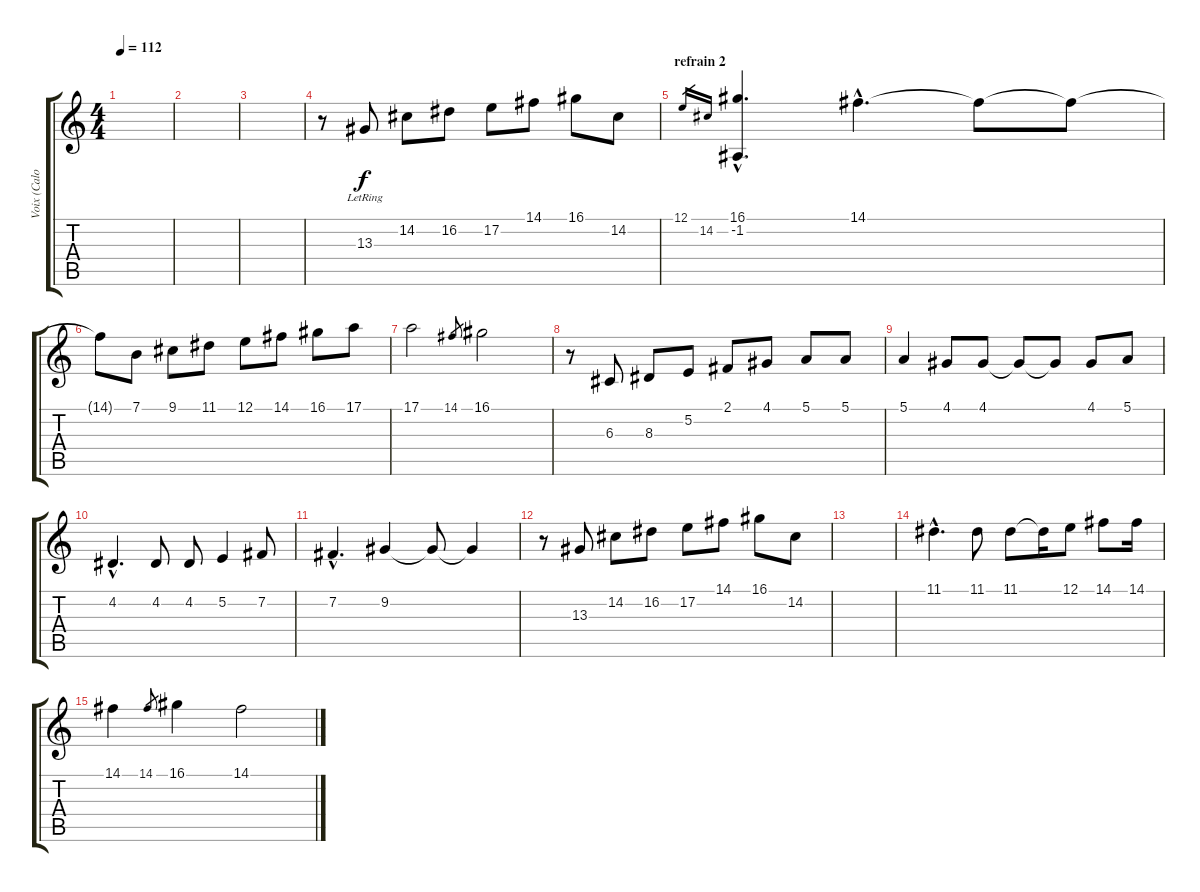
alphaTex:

\track ("Voix (Calogero)" "Voix (Calo") {instrument lead3calliope}
\staff {score tabs}
\tuning (E4 B3 G3 D3 A2 E2) {hide}
\ts (4 4)
\tempo 112
\clef g2
\ks c
|
|
|
r.8 13.3{lr}.8 14.2.8 16.2.8 17.2.8 14.1.8 16.1.8 14.2.8 |
\section ("" "refrain 2")
12.1.16{gr} 14.2.16{gr} (16.1{hac} -1.2{hac}).4{d} 14.1{hac}.4{d} 14.1{t}.8 14.1{t}.8 |
14.1{t}.8 7.1.8 9.1.8 11.1.8 12.1.8 14.1.8 16.1.8 17.1.8 |
17.1.2 14.1.8{gr} 16.1.2 |
r.8 6.3.8 8.3.8 5.2.8 2.1.8 4.1.8 5.1.8 5.1.8 |
5.1.4 4.1.8 4.1.8 4.1{t}.8 4.1{t}.8 4.1.8 5.1.8 |
4.2{hac}.4{d} 4.2.8 4.2.8 5.2.4 7.2.8 |
7.2{hac}.4{d} 9.2.4 9.2{t}.8 9.2{t}.4 |
r.8 13.3.8 14.2.8 16.2.8 17.2.8 14.1.8 16.1.8 14.2.8 |
|
11.1{hac}.4{d} 11.1.8 11.1.8 11.1{t}.16 12.1.8 14.1.8 14.1.16 |
14.1.4 14.1.8{gr} 16.1.4 14.1.2
